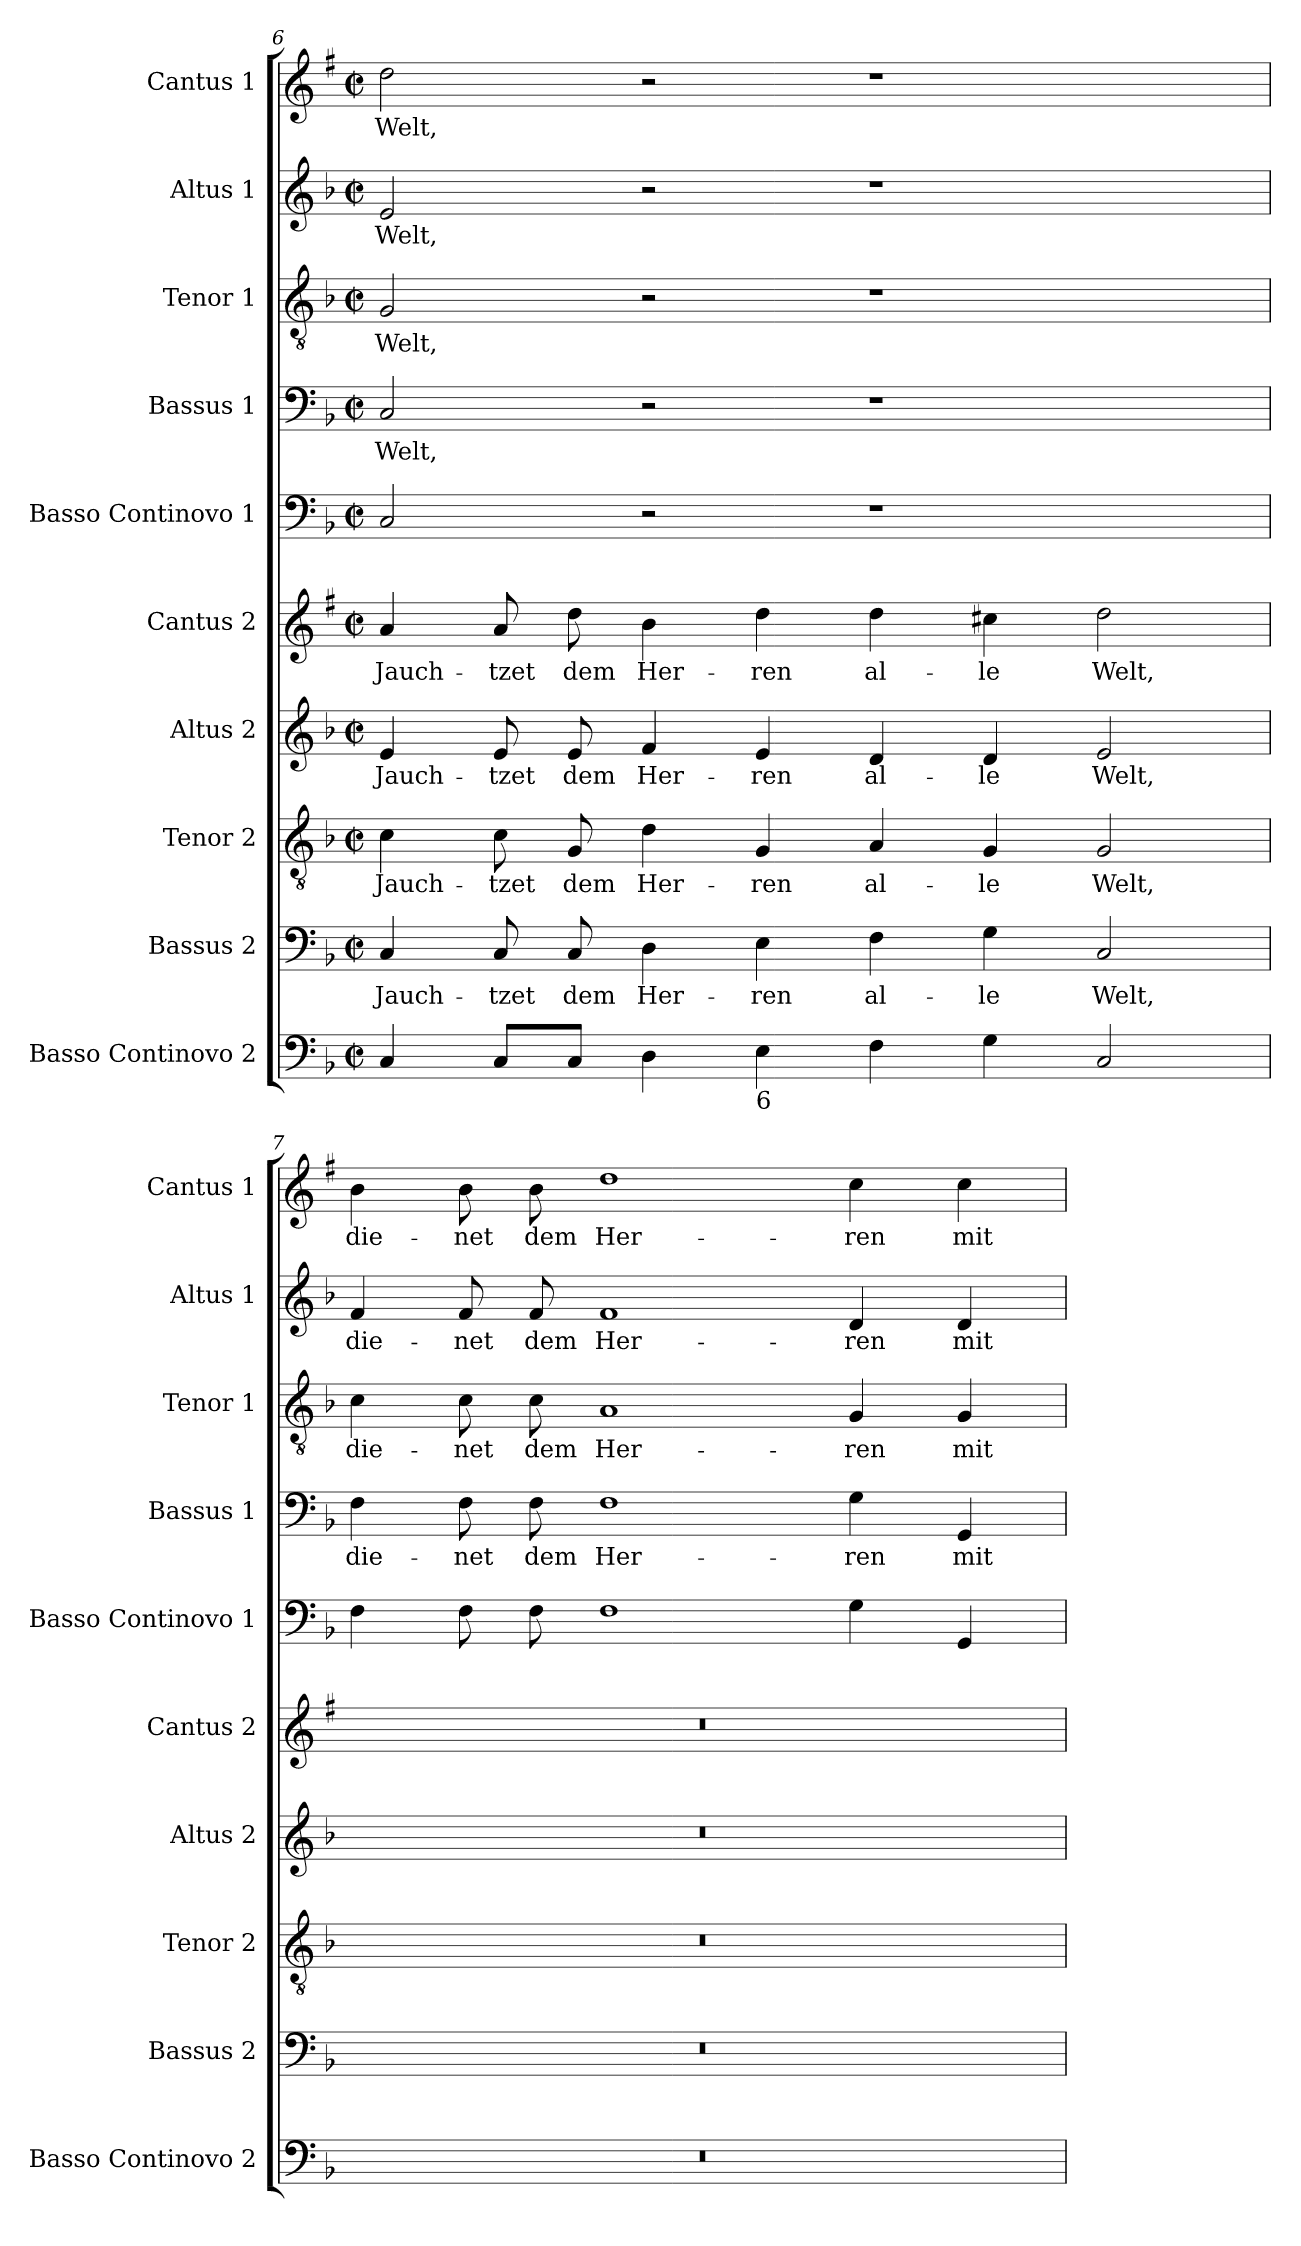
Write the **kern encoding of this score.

**kern	**kern	**text	**kern	**text	**kern	**text	**kern	**text	**kern	**kern	**text	**kern	**text	**kern	**text	**kern	**text
*part10	*part9	*part9	*part8	*part8	*part7	*part7	*part6	*part6	*part5	*part4	*part4	*part3	*part3	*part2	*part2	*part1	*part1
*staff10	*staff9	*staff9	*staff8	*staff8	*staff7	*staff7	*staff6	*staff6	*staff5	*staff4	*staff4	*staff3	*staff3	*staff2	*staff2	*staff1	*staff1
*I"Basso Continovo 2	*I"Bassus 2	*	*I"Tenor 2	*	*I"Altus 2	*	*I"Cantus 2	*	*I"Basso Continovo 1	*I"Bassus 1	*	*I"Tenor 1	*	*I"Altus 1	*	*I"Cantus 1	*
*I'Basso Continovo 2	*I'Bassus 2	*	*I'Tenor 2	*	*I'Altus 2	*	*I'Cantus 2	*	*I'Basso Continovo 1	*I'Bassus 1	*	*I'Tenor 1	*	*I'Altus 1	*	*I'Cantus 1	*
*clefF4	*clefF4	*	*clefGv2	*	*clefG2	*	*clefG2	*	*clefF4	*clefF4	*	*clefGv2	*	*clefG2	*	*clefG2	*
*	*	*	*	*	*	*	*ITrd1c2	*	*	*	*	*	*	*	*	*ITrd1c2	*
*k[b-]	*k[b-]	*	*k[b-]	*	*k[b-]	*	*k[b-]	*	*k[b-]	*k[b-]	*	*k[b-]	*	*k[b-]	*	*k[b-]	*
*F:	*F:	*	*F:	*	*F:	*	*F:	*	*F:	*F:	*	*F:	*	*F:	*	*F:	*
*M4/2	*M4/2	*	*M4/2	*	*M4/2	*	*M4/2	*	*M4/2	*M4/2	*	*M4/2	*	*M4/2	*	*M4/2	*
*met(c|)	*met(c|)	*	*met(c|)	*	*met(c|)	*	*met(c|)	*	*met(c|)	*met(c|)	*	*met(c|)	*	*met(c|)	*	*met(c|)	*
=6	=6	=6	=6	=6	=6	=6	=6	=6	=6	=6	=6	=6	=6	=6	=6	=6	=6
!	!	!LO:LY:b	!	!LO:LY:b	!	!LO:LY:b	!	!LO:LY:b	!	!	!LO:LY:b	!	!LO:LY:b	!	!LO:LY:b	!	!LO:LY:b
4C	4C	Jauch-	4c	Jauch-	4e	Jauch-	4g	Jauch-	2C	2C	Welt,	2G	Welt,	2e	Welt,	2cc	Welt,
!	!	!LO:LY:b	!	!LO:LY:b	!	!LO:LY:b	!	!LO:LY:b	!	!	!	!	!	!	!	!	!
8CL	8C	-tzet	8c	-tzet	8e	-tzet	8g	-tzet	.	.	.	.	.	.	.	.	.
!	!	!LO:LY:b	!	!LO:LY:b	!	!LO:LY:b	!	!LO:LY:b	!	!	!	!	!	!	!	!	!
8CJ	8C	dem	8G	dem	8e	dem	8cc	dem	.	.	.	.	.	.	.	.	.
!	!	!LO:LY:b	!	!LO:LY:b	!	!LO:LY:b	!	!LO:LY:b	!	!	!	!	!	!	!	!	!
4D	4D	Her-	4d	Her-	4f	Her-	4a	Her-	2r	2r	.	2r	.	2r	.	2r	.
!LO:TX:b:t=6	!	!	!	!	!	!	!	!	!	!	!	!	!	!	!	!	!
!	!	!LO:LY:b	!	!LO:LY:b	!	!LO:LY:b	!	!LO:LY:b	!	!	!	!	!	!	!	!	!
4E	4E	-ren	4G	-ren	4e	-ren	4cc	-ren	.	.	.	.	.	.	.	.	.
!	!	!LO:LY:b	!	!LO:LY:b	!	!LO:LY:b	!	!LO:LY:b	!	!	!	!	!	!	!	!	!
4F	4F	al-	4A	al-	4d	al-	4cc	al-	1r	1r	.	1r	.	1r	.	1r	.
!	!	!LO:LY:b	!	!LO:LY:b	!	!LO:LY:b	!	!LO:LY:b	!	!	!	!	!	!	!	!	!
4G	4G	-le	4G	-le	4d	-le	4bn	-le	.	.	.	.	.	.	.	.	.
!	!	!LO:LY:b	!	!LO:LY:b	!	!LO:LY:b	!	!LO:LY:b	!	!	!	!	!	!	!	!	!
2C	2C	Welt,	2G	Welt,	2e	Welt,	2cc	Welt,	.	.	.	.	.	.	.	.	.
=7	=7	=7	=7	=7	=7	=7	=7	=7	=7	=7	=7	=7	=7	=7	=7	=7	=7
!	!	!	!	!	!	!	!	!	!	!	!LO:LY:b	!	!LO:LY:b	!	!LO:LY:b	!	!LO:LY:b
0r	0r	.	0r	.	0r	.	0r	.	4F	4F	die-	4c	die-	4f	die-	4a	die-
!	!	!	!	!	!	!	!	!	!	!	!LO:LY:b	!	!LO:LY:b	!	!LO:LY:b	!	!LO:LY:b
.	.	.	.	.	.	.	.	.	8F	8F	-net	8c	-net	8f	-net	8a	-net
!	!	!	!	!	!	!	!	!	!	!	!LO:LY:b	!	!LO:LY:b	!	!LO:LY:b	!	!LO:LY:b
.	.	.	.	.	.	.	.	.	8F	8F	dem	8c	dem	8f	dem	8a	dem
!	!	!	!	!	!	!	!	!	!	!	!LO:LY:b	!	!LO:LY:b	!	!LO:LY:b	!	!LO:LY:b
.	.	.	.	.	.	.	.	.	1F	1F	Her-	1A	Her-	1f	Her-	1cc	Her-
!	!	!	!	!	!	!	!	!	!	!	!LO:LY:b	!	!LO:LY:b	!	!LO:LY:b	!	!LO:LY:b
.	.	.	.	.	.	.	.	.	4G	4G	-ren	4G	-ren	4d	-ren	4b-	-ren
!	!	!	!	!	!	!	!	!	!	!	!LO:LY:b	!	!LO:LY:b	!	!LO:LY:b	!	!LO:LY:b
.	.	.	.	.	.	.	.	.	4GG	4GG	mit	4G	mit	4d	mit	4b-	mit
=	=	=	=	=	=	=	=	=	=	=	=	=	=	=	=	=	=
*-	*-	*-	*-	*-	*-	*-	*-	*-	*-	*-	*-	*-	*-	*-	*-	*-	*-
